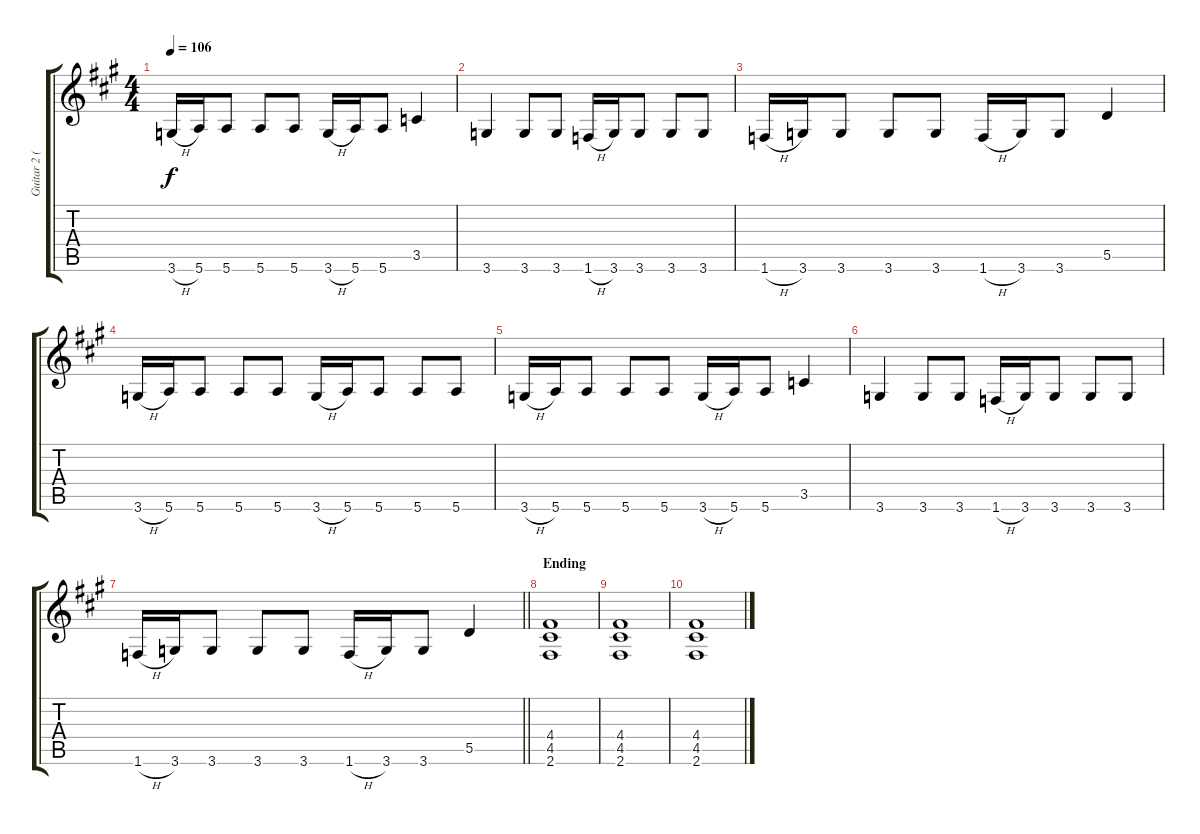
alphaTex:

\track ("Guitar 2 (Mantas)" "Guitar 2 (") {instrument electricguitarclean}
\staff {score tabs}
\tuning (E4 B3 G3 D3 A2 E2) {hide}
\ts (4 4)
\tempo 106
\clef g2
\ks f#minor
3.6{h}.16{dy f} 5.6.16 5.6.8 5.6.8 5.6.8 3.6{h}.16 5.6.16 5.6.8 3.5.4 |
3.6.4 3.6.8 3.6.8 1.6{h}.16 3.6.16 3.6.8 3.6.8 3.6.8 |
1.6{h}.16 3.6.16 3.6.8 3.6.8 3.6.8 1.6{h}.16 3.6.16 3.6.8 5.5.4 |
3.6{h}.16 5.6.16 5.6.8 5.6.8 5.6.8 3.6{h}.16 5.6.16 5.6.8 5.6.8 5.6.8 |
3.6{h}.16 5.6.16 5.6.8 5.6.8 5.6.8 3.6{h}.16 5.6.16 5.6.8 3.5.4 |
3.6.4 3.6.8 3.6.8 1.6{h}.16 3.6.16 3.6.8 3.6.8 3.6.8 |
\barLineRight lightlight
1.6{h}.16 3.6.16 3.6.8 3.6.8 3.6.8 1.6{h}.16 3.6.16 3.6.8 5.5.4 |
\section ("" "Ending")
(4.4 4.5 2.6).1 |
(4.4 4.5 2.6).1 |
(4.4 4.5 2.6).1
